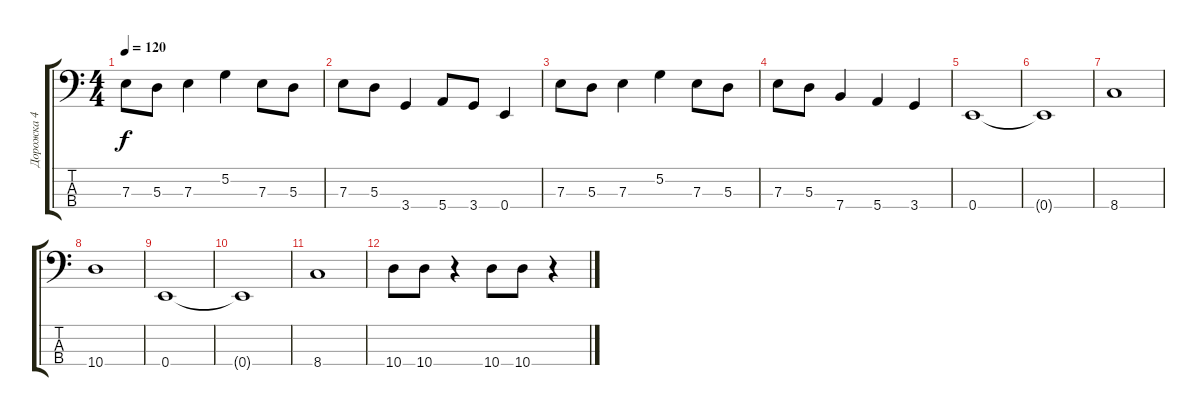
\track ("Дорожка 4" "Дорожка 4") {instrument electricbassfinger}
\staff {score tabs}
\tuning (G2 D2 A1 E1) {hide}
\ts (4 4)
\tempo 120
\clef f4
\ks c
7.3.8{dy f} 5.3.8 7.3.4 5.2.4 7.3.8 5.3.8 |
7.3.8 5.3.8 3.4.4 5.4.8 3.4.8 0.4.4 |
7.3.8 5.3.8 7.3.4 5.2.4 7.3.8 5.3.8 |
7.3.8 5.3.8 7.4.4 5.4.4 3.4.4 |
0.4.1 |
0.4{t}.1 |
8.4.1 |
10.4.1 |
0.4.1 |
0.4{t}.1 |
8.4.1 |
10.4.8 10.4.8 r.4 10.4.8 10.4.8 r.4
